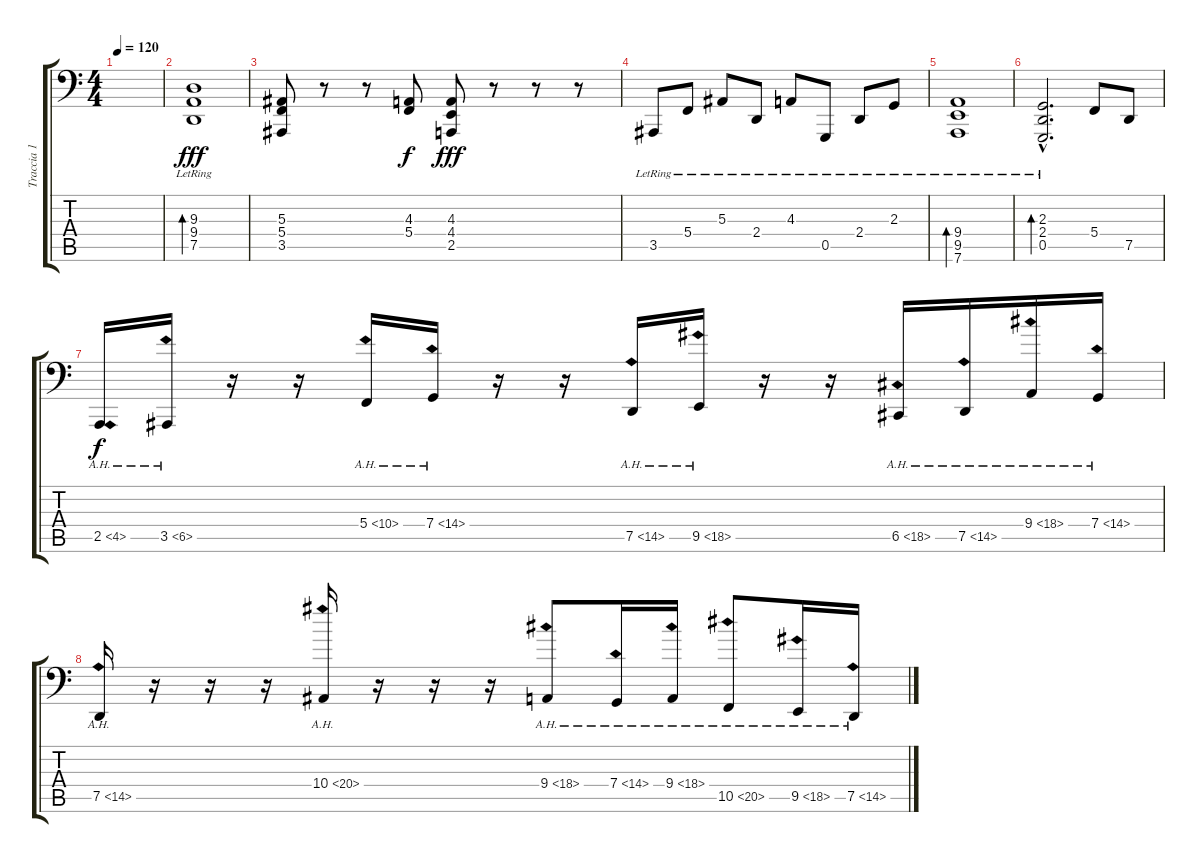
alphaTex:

\track ("Traccia 1" "Traccia 1") {instrument acousticgrandpiano}
\staff {score tabs}
\tuning (D3 A2 F2 C2 G1 D1) {hide}
\ts (4 4)
\tempo 120
\clef f4
\ks c
|
(9.3{lr} 9.4{lr} 7.5{lr}).1{bd 480 dy fff} |
(5.3 5.4 3.5).8 r.8 r.8 (4.3 5.4).8{dy f} (4.3 4.4 2.5).8{dy fff} r.8 r.8 r.8 |
3.5{lr}.8 5.4{lr}.8 5.3{lr}.8 2.4{lr}.8 4.3{lr}.8 0.5{lr}.8 2.4{lr}.8 2.3{lr}.8 |
(9.4{lr} 9.5{lr} 7.6{lr}).1{bd 480} |
(2.3{hac lr} 2.4{hac lr} 0.5{hac lr}).2{d bd 480} 5.4.8 7.5.8 |
2.5{ah 2}.16{dy f} 3.5{ah 3}.16 r.16 r.16 5.4{ah 5}.16 7.4{ah 7}.16 r.16 r.16 7.5{ah 7}.16 9.5{ah 9}.16 r.16 r.16 6.5{ah 12}.16 7.5{ah 7}.16 9.4{ah 9}.16 7.4{ah 7}.16 |
7.5{ah 7}.16 r.16 r.16 r.16 10.4{ah 10}.16 r.16 r.16 r.16 9.4{ah 9}.8 7.4{ah 7}.16 9.4{ah 9}.16 10.5{ah 10}.8 9.5{ah 9}.16 7.5{ah 7}.16
